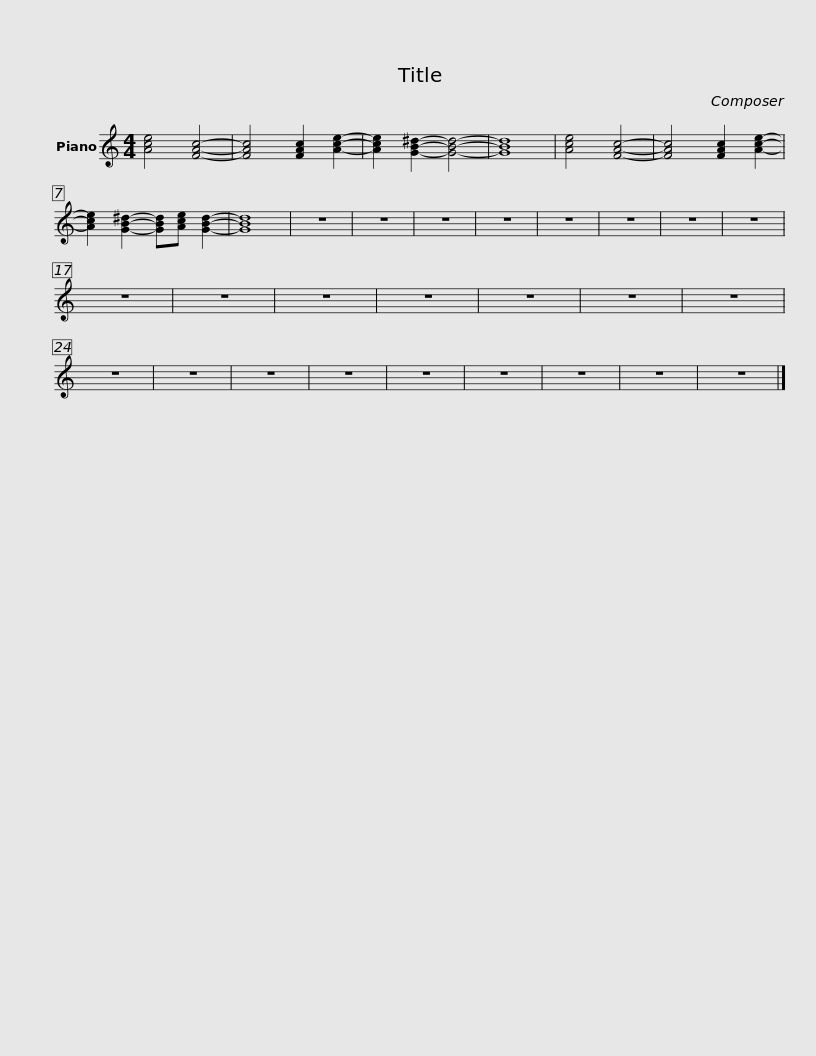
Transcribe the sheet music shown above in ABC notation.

X:1
L:1/8
M:4/4
I:linebreak $
K:C
V:1 treble
V:1
 [Ace]4 [FAc]4- | [FAc]4 [FAc]2 [Ace]2- | [Ace]2 [GB^d]2- [GBd]4- | [GBd]8 |$ [Ace]4 [FAc]4- | %5
 [FAc]4 [FAc]2 [Ace]2- | [Ace]2 [GB^d]2- [GBd][Ace] [GBd]2- | [GBd]8 |$ z8 | z8 | %10
 z8 | z8 |$ z8 | z8 | z8 | %15
 z8 |$ z8 | z8 | z8 | z8 |$ %20
 z8 | z8 | z8 | z8 |$ z8 | %25
 z8 | z8 | z8 |$ z8 | z8 | %30
 z8 | z8 |] %32
